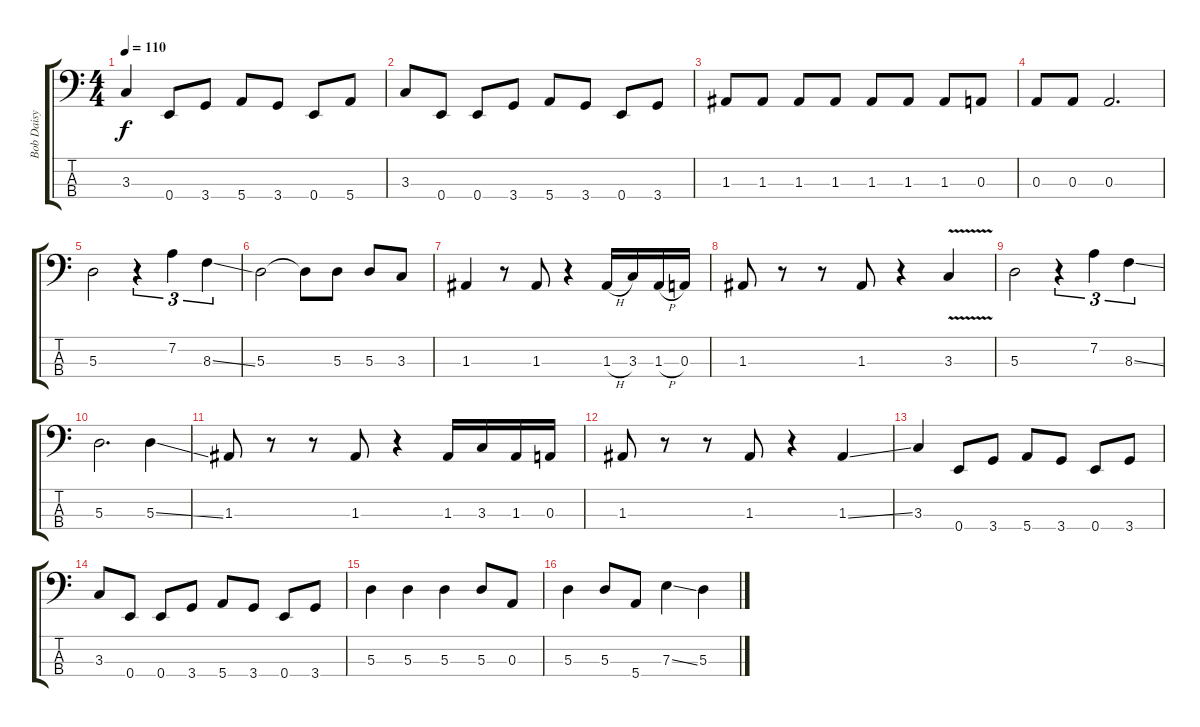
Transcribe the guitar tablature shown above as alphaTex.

\track ("Bob Daisy" "Bob Daisy") {instrument electricbassfinger}
\staff {score tabs}
\tuning (G2 D2 A1 E1) {hide}
\ts (4 4)
\tempo 110
\clef f4
\ks c
3.3.4{dy f} 0.4.8 3.4.8 5.4.8 3.4.8 0.4.8 5.4.8 |
3.3.8 0.4.8 0.4.8 3.4.8 5.4.8 3.4.8 0.4.8 3.4.8 |
1.3.8 1.3.8 1.3.8 1.3.8 1.3.8 1.3.8 1.3.8 0.3.8 |
0.3.8 0.3.8 0.3.2{d} |
5.3.2 r.4{tu (3 2)} 7.2.4{tu (3 2)} 8.3{ss}.4{tu (3 2)} |
5.3.2 5.3{t}.8 5.3.8 5.3.8 3.3.8 |
1.3.4 r.8 1.3.8 r.4 1.3{h}.16 3.3.16 1.3{h}.16 0.3.16 |
1.3.8 r.8 r.8 1.3.8 r.4 3.3{v}.4 |
5.3.2 r.4{tu (3 2)} 7.2.4{tu (3 2)} 8.3{ss}.4{tu (3 2)} |
5.3.2{d} 5.3{ss}.4 |
1.3.8 r.8 r.8 1.3.8 r.4 1.3.16 3.3.16 1.3.16 0.3.16 |
1.3.8 r.8 r.8 1.3.8 r.4 1.3{ss}.4 |
3.3.4 0.4.8 3.4.8 5.4.8 3.4.8 0.4.8 3.4.8 |
3.3.8 0.4.8 0.4.8 3.4.8 5.4.8 3.4.8 0.4.8 3.4.8 |
5.3.4 5.3.4 5.3.4 5.3.8 0.3.8 |
5.3.4 5.3.8 5.4.8 7.3{ss}.4 5.3.4
